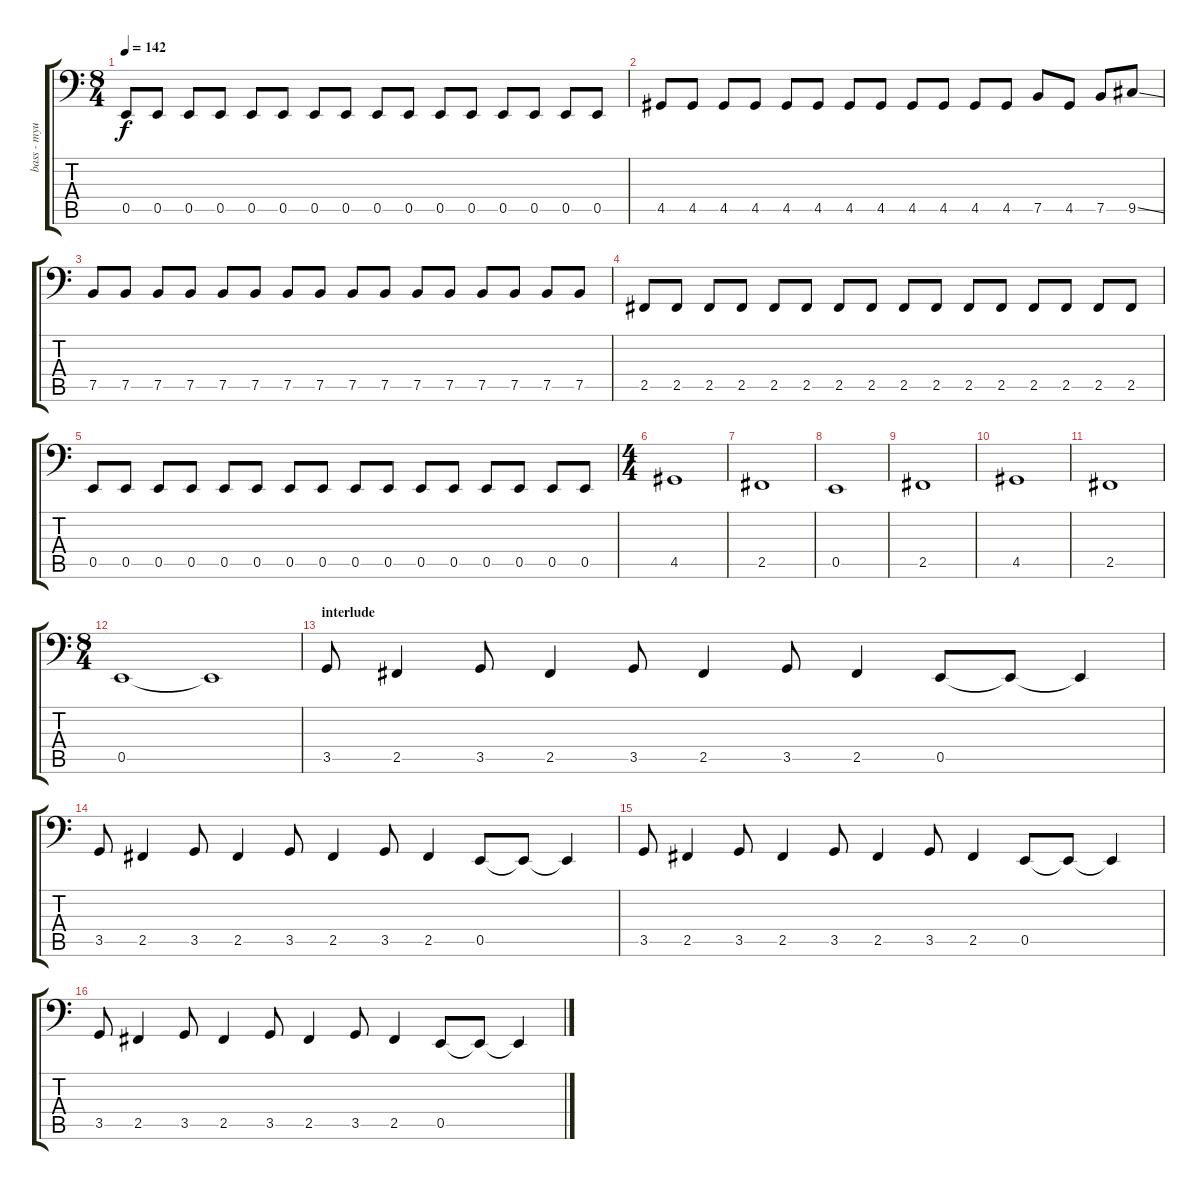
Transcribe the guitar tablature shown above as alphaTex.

\track ("bass - myung" "bass - myu") {instrument electricbassfinger}
\staff {score tabs}
\tuning (C3 G2 D2 A1 E1 B0) {hide}
\ts (8 4)
\tempo 142
\clef f4
\ks c
0.5.8{dy f} 0.5.8 0.5.8 0.5.8 0.5.8 0.5.8 0.5.8 0.5.8 0.5.8 0.5.8 0.5.8 0.5.8 0.5.8 0.5.8 0.5.8 0.5.8 |
4.5.8 4.5.8 4.5.8 4.5.8 4.5.8 4.5.8 4.5.8 4.5.8 4.5.8 4.5.8 4.5.8 4.5.8 7.5.8 4.5.8 7.5.8 9.5{ss}.8 |
7.5.8 7.5.8 7.5.8 7.5.8 7.5.8 7.5.8 7.5.8 7.5.8 7.5.8 7.5.8 7.5.8 7.5.8 7.5.8 7.5.8 7.5.8 7.5.8 |
2.5.8 2.5.8 2.5.8 2.5.8 2.5.8 2.5.8 2.5.8 2.5.8 2.5.8 2.5.8 2.5.8 2.5.8 2.5.8 2.5.8 2.5.8 2.5.8 |
0.5.8 0.5.8 0.5.8 0.5.8 0.5.8 0.5.8 0.5.8 0.5.8 0.5.8 0.5.8 0.5.8 0.5.8 0.5.8 0.5.8 0.5.8 0.5.8 |
\ts (4 4)
4.5.1 |
2.5.1 |
0.5.1 |
2.5.1 |
4.5.1 |
2.5.1 |
\ts (8 4)
0.5.1 0.5{t}.1 |
\section ("" "interlude")
3.5.8 2.5.4 3.5.8 2.5.4 3.5.8 2.5.4 3.5.8 2.5.4 0.5.8 0.5{t}.8 0.5{t}.4 |
3.5.8 2.5.4 3.5.8 2.5.4 3.5.8 2.5.4 3.5.8 2.5.4 0.5.8 0.5{t}.8 0.5{t}.4 |
3.5.8 2.5.4 3.5.8 2.5.4 3.5.8 2.5.4 3.5.8 2.5.4 0.5.8 0.5{t}.8 0.5{t}.4 |
3.5.8 2.5.4 3.5.8 2.5.4 3.5.8 2.5.4 3.5.8 2.5.4 0.5.8 0.5{t}.8 0.5{t}.4
